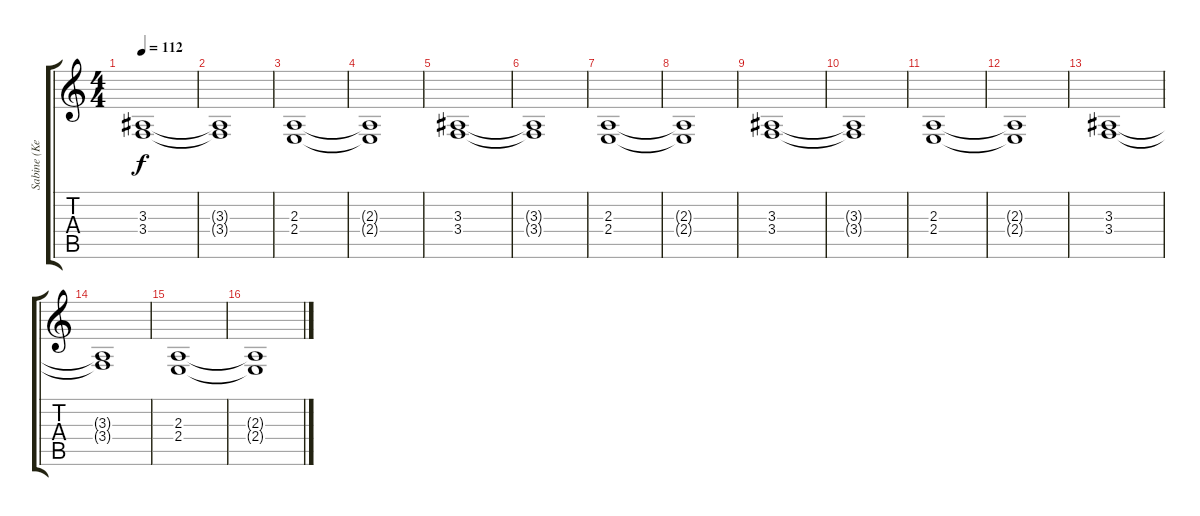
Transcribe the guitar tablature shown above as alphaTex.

\track ("Sabine (KeybLow)" "Sabine (Ke") {instrument stringensemble1}
\staff {score tabs}
\tuning (E4 B3 G3 D3 A2 E2) {hide}
\ts (4 4)
\tempo 112
\clef g2
\ks c
(3.3 3.4).1{dy f} |
(3.3{t} 3.4{t}).1 |
(2.3 2.4).1 |
(2.3{t} 2.4{t}).1 |
(3.3 3.4).1 |
(3.3{t} 3.4{t}).1 |
(2.3 2.4).1 |
(2.3{t} 2.4{t}).1 |
(3.3 3.4).1 |
(3.3{t} 3.4{t}).1 |
(2.3 2.4).1 |
(2.3{t} 2.4{t}).1 |
(3.3 3.4).1 |
(3.3{t} 3.4{t}).1 |
(2.3 2.4).1 |
(2.3{t} 2.4{t}).1
